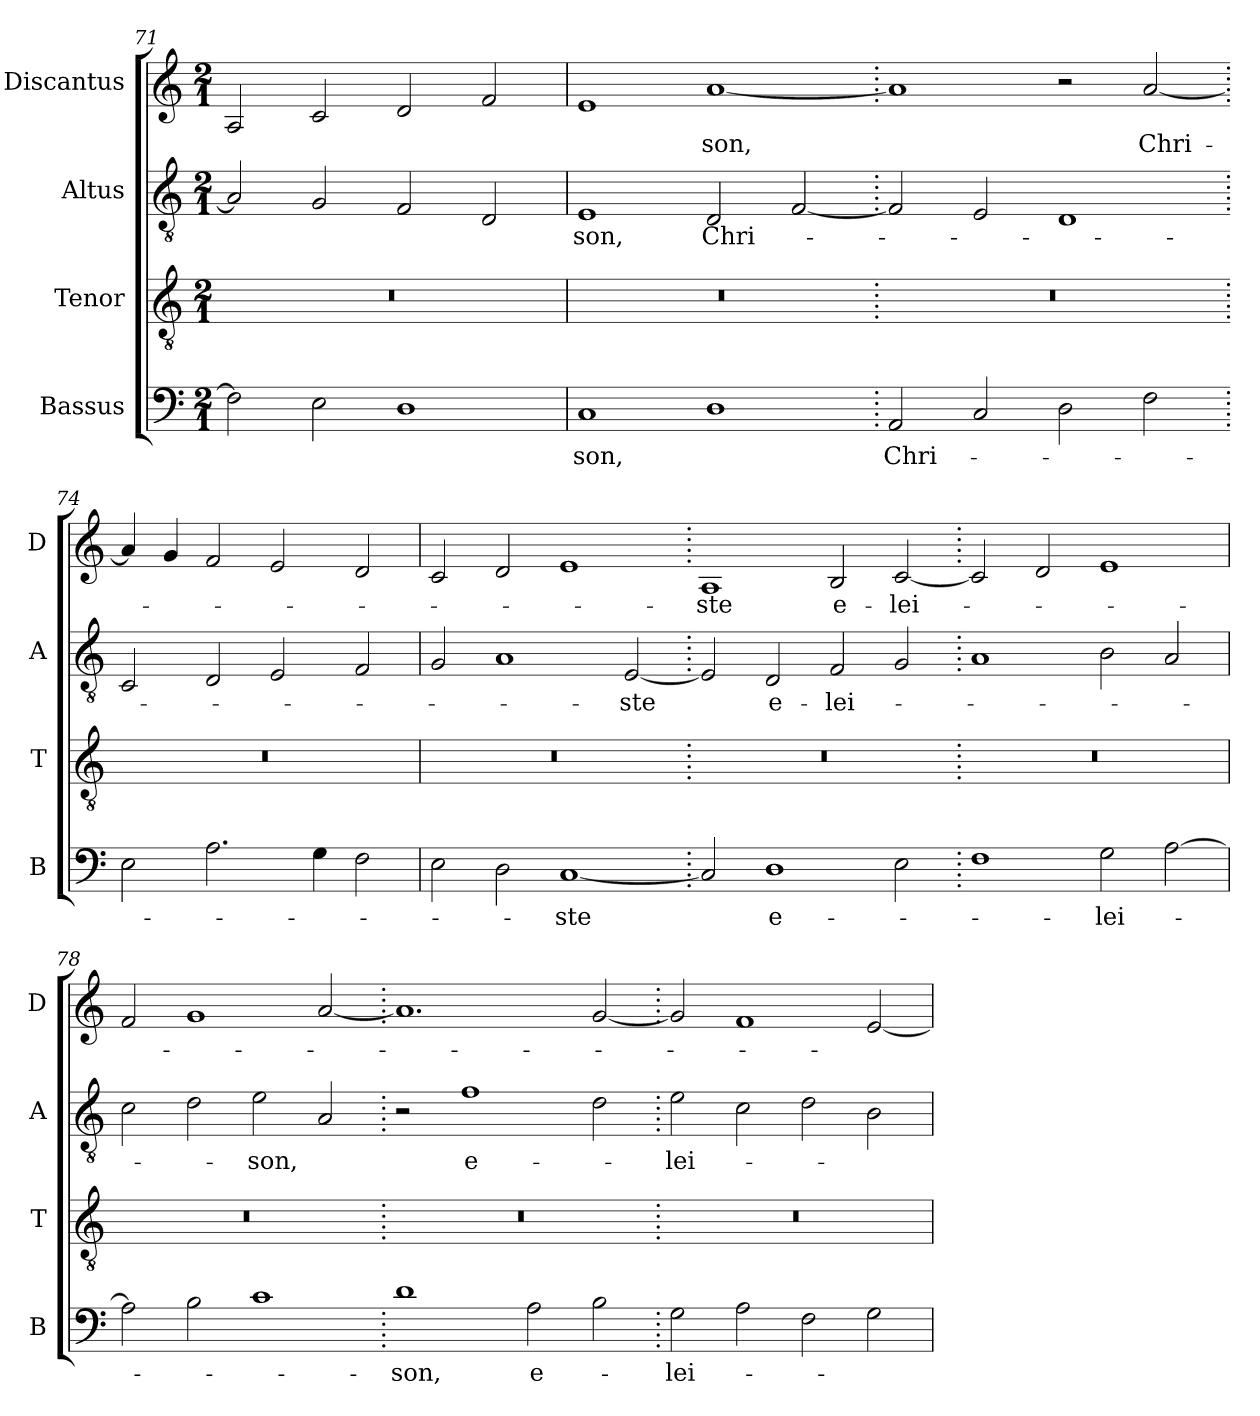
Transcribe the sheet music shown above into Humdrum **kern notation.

**kern	**text	**kern	**kern	**text	**kern	**text
*part4	*part4	*part3	*part2	*part2	*part1	*part1
*staff4	*staff4	*staff3	*staff2	*staff2	*staff1	*staff1
*I"Bassus	*	*I"Tenor	*I"Altus	*	*I"Discantus	*
*I'B	*	*I'T	*I'A	*	*I'D	*
*clefF4	*	*clefGv2	*clefGv2	*	*clefG2	*
*k[]	*	*k[]	*k[]	*	*k[]	*
*M2/1	*	*M2/1	*M2/1	*	*M2/1	*
=71	=71	=71	=71	=71	=71	=71
2F]	.	0r	2A]	.	2A	.
2E	.	.	2G	.	2c	.
1D	.	.	2F	.	2d	.
.	.	.	2D	.	2f	.
=72	=72	=72	=72	=72	=72	=72
1C	-son,	0r	1E	-son,	1e	.
1D	.	.	2D	Chri-	[1a	-son,
.	.	.	[2F	.	.	.
=73.	=73.	=73.	=73.	=73.	=73.	=73.
2AA	Chri-	0r	2F]	.	1a]	.
2C	.	.	2E	.	.	.
2D	.	.	1D	.	2r	.
2F	.	.	.	.	[2a	Chri-
=74.	=74.	=74.	=74.	=74.	=74.	=74.
2E	.	0r	2C	.	4a]	.
.	.	.	.	.	4g	.
2.A	.	.	2D	.	2f	.
.	.	.	2E	.	2e	.
4G	.	.	.	.	.	.
2F	.	.	2F	.	2d	.
=75	=75	=75	=75	=75	=75	=75
2E	.	0r	2G	.	2c	.
2D	.	.	1A	.	2d	.
[1C	-ste	.	.	.	1e	.
.	.	.	[2E	-ste	.	.
=76.	=76.	=76.	=76.	=76.	=76.	=76.
2C]	.	0r	2E]	.	1A	-ste
1D	e-	.	2D	e-	.	.
.	.	.	2F	-lei-	2B	e-
2E	.	.	2G	.	[2c	-lei-
=77.	=77.	=77.	=77.	=77.	=77.	=77.
1F	.	0r	1A	.	2c]	.
.	.	.	.	.	2d	.
2G	-lei-	.	2B	.	1e	.
[2A	.	.	2A	.	.	.
=78	=78	=78	=78	=78	=78	=78
2A]	.	0r	2c	.	2f	.
2B	.	.	2d	.	1g	.
1c	.	.	2e	-son,	.	.
.	.	.	2A	.	[2a	.
=79.	=79.	=79.	=79.	=79.	=79.	=79.
1d	-son,	0r	2r	.	1.a]	.
.	.	.	1f	e-	.	.
2A	e-	.	.	.	.	.
2B	.	.	2d	.	[2g	.
=80.	=80.	=80.	=80.	=80.	=80.	=80.
2G	-lei-	0r	2e	-lei-	2g]	.
2A	.	.	2c	.	1f	.
2F	.	.	2d	.	.	.
2G	.	.	2B	.	[2e	.
=	=	=	=	=	=	=
*-	*-	*-	*-	*-	*-	*-
